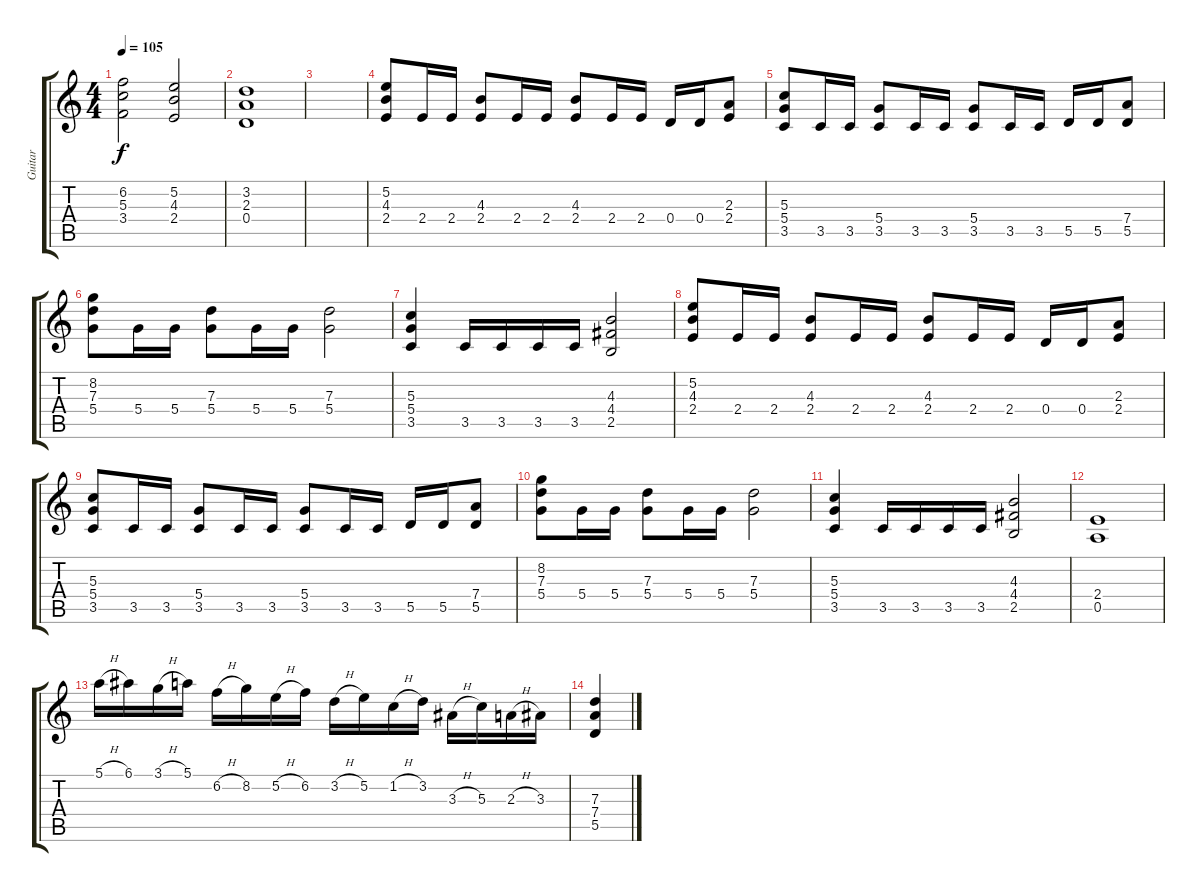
\track ("Guitar" "Guitar") {instrument distortionguitar}
\staff {score tabs}
\tuning (E4 B3 G3 D3 A2 E2) {hide}
\ts (4 4)
\tempo 105
\clef g2
\ks c
(6.2 5.3 3.4).2{dy f} (5.2 4.3 2.4).2 |
(3.2 2.3 0.4).1 |
|
(5.2 4.3 2.4).8 2.4.16 2.4.16 (4.3 2.4).8 2.4.16 2.4.16 (4.3 2.4).8 2.4.16 2.4.16 0.4.16 0.4.16 (2.3 2.4).8 |
(5.3 5.4 3.5).8 3.5.16 3.5.16 (5.4 3.5).8 3.5.16 3.5.16 (5.4 3.5).8 3.5.16 3.5.16 5.5.16 5.5.16 (7.4 5.5).8 |
(8.2 7.3 5.4).8 5.4.16 5.4.16 (7.3 5.4).8 5.4.16 5.4.16 (7.3 5.4).2 |
(5.3 5.4 3.5).4 3.5.16 3.5.16 3.5.16 3.5.16 (4.3 4.4 2.5).2 |
(5.2 4.3 2.4).8 2.4.16 2.4.16 (4.3 2.4).8 2.4.16 2.4.16 (4.3 2.4).8 2.4.16 2.4.16 0.4.16 0.4.16 (2.3 2.4).8 |
(5.3 5.4 3.5).8 3.5.16 3.5.16 (5.4 3.5).8 3.5.16 3.5.16 (5.4 3.5).8 3.5.16 3.5.16 5.5.16 5.5.16 (7.4 5.5).8 |
(8.2 7.3 5.4).8 5.4.16 5.4.16 (7.3 5.4).8 5.4.16 5.4.16 (7.3 5.4).2 |
(5.3 5.4 3.5).4 3.5.16 3.5.16 3.5.16 3.5.16 (4.3 4.4 2.5).2 |
(2.4 0.5).1 |
5.1{h}.16 6.1.16 3.1{h}.16 5.1.16 6.2{h}.16 8.2.16 5.2{h}.16 6.2.16 3.2{h}.16 5.2.16 1.2{h}.16 3.2.16 3.3{h}.16 5.3.16 2.3{h}.16 3.3.16 |
(7.3 7.4 5.5).4
